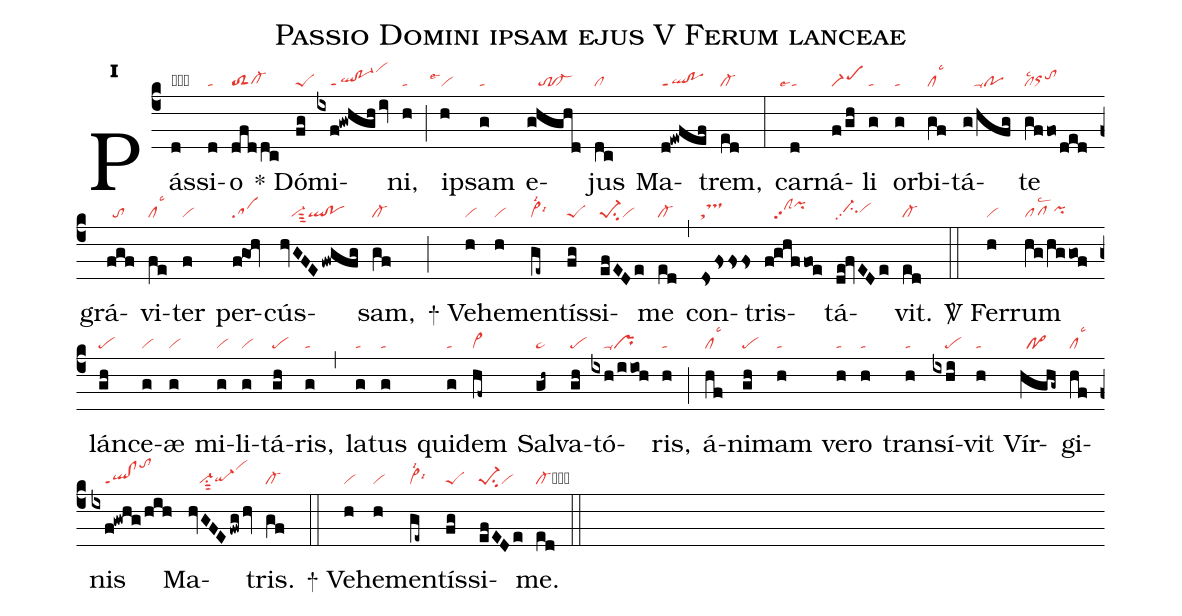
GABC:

name:Passio Domini ipsam ejus V Ferum lanceae;
office-part:re;
mode:1;
nabc-lines:1;
%%
initial-style: 1;
name: Passio Domini ipsam ejus;
mode: 1;
office-part: Responsorium;
annotation: Resp.;
annotation: i;
nabc-lines: 1;
%%
(c4) Pás(d|obta)si(d|ta)o(dfddc|toS2cl-hg) <sp>*</sp> Dó(fg|peS)mi(ixf!gwhgh/iv|////ql!po-1ppt1vihl)ni,(h|ta) (;) ip(h|```vilse1)sam(g|ta) e(ghghd|///to!cl-)jus(dc|cl) Ma(d!ewfef|ql!poppt1)trem,(ed|cl-) (:) car(d|```talse1)ná(f/gh|scM1)li(g|ta) or(g|ta)bi(gf|cllsc3)tá(g/hfg|///poppu1)te(gffo/ded|cllsc2orhhtohi) grá(fgf|//to)vi(fe|cllsc3)ter(f|vi) per(f!goh|sa)cús(hvGFE/fwgfg|///vi-sut3ql!po)sam,(gf|cl-) (;)

<sp>+</sp> Ve(h|vi)he(h|vi)men(ge~|vi>lsi2lsi6)tís(fg|peS)si(efEDe|pe-1su2vi)me(ed|cl-) (,) con(dsfsss|sttshj)tris(f!ghffoe|///clShipp2pihj)tá(de!fvEDe|//ci-hhpp2vihh)vit.(ed|cl-) (::)

<sp>V/</sp> Fer(h|vi)rum(hg/hggof|pflsc2pihh) lán(gh|pe)ce(g|vi)æ(g|vi) mi(g|vi)li(g|vi)tá(gh|pe)ris,(g|ta) (,) la(g|ta)tus(g|ta) qui(g|ta)dem(hf~|vi>) Sal(gh~|ta>)va(gh|pe)tó(ixh/iioh|////prppu1)ris,(h|ta) (;) á(hf|cllsc3)ni(gh|pe)mam(h|ta) ve(h|ta)ro(h|ta) tran(h|ta)sí(ixhi|////pe)vit(h|ta) Vír(hghg~|//pf~)gi(hf|cllsc3)nis(ixf!gwhg/hih|////ql!clppt1tohm) Ma(hvGFE/fwg/hv|///vi-su1sut2qi-hgvihl)tris.(gf|cl-) (::)

<sp>+</sp> Ve(h|vi)he(h|vi)men(ge~|vi>lsi2lsi6)tís(fg|peS)si(efEDe|pe-1su2vi)me.(ed|cl-cb) (::)
